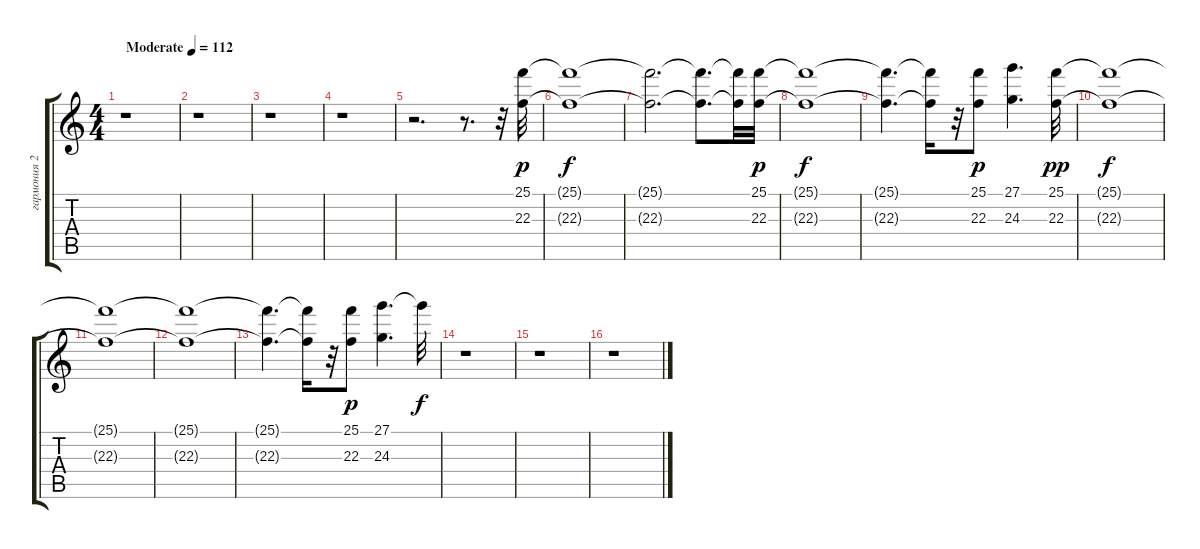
\track ("гармония 2" "гармония 2") {instrument stringensemble1}
\staff {score tabs}
\tuning (E4 B3 G3 D3 A2 E2) {hide}
\ts (4 4)
\tempo (112 "Moderate")
\clef g2
\ks c
r.1{dy p instrument stringensemble1} |
r.1 |
r.1 |
r.1 |
r.2{d} r.8{d} r.32 (25.1 22.3).32{instrument stringensemble1} |
(25.1{t} 22.3{t}).1{dy f} |
(25.1{t} 22.3{t}).2{d} (25.1{t} 22.3{t}).8{d} (25.1{t} 22.3{t}).32 (25.1 22.3).32{dy p} |
(25.1{t} 22.3{t}).1{dy f} |
(25.1{t} 22.3{t}).4{d} (25.1{t} 22.3{t}).16 r.32 (25.1 22.3).8{dy p} (27.1 24.3).4{d} (25.1 22.3).32{dy pp} |
(25.1{t} 22.3{t}).1{dy f} |
(25.1{t} 22.3{t}).1 |
(25.1{t} 22.3{t}).1 |
(25.1{t} 22.3{t}).4{d} (25.1{t} 22.3{t}).16 r.32 (25.1 22.3).8{dy p} (27.1 24.3).4{d} 27.1{t}.32{dy f} |
r.1 |
r.1 |
r.1
